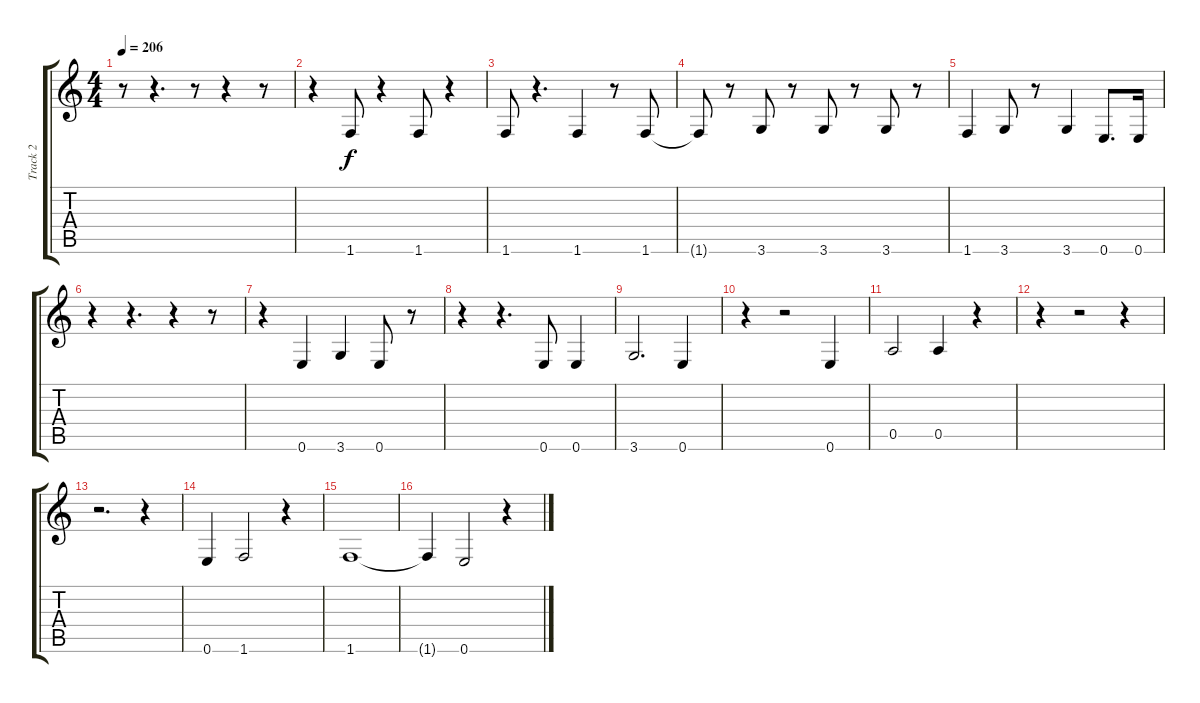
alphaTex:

\track ("Track 2" "Track 2") {instrument electricbassfinger}
\staff {score tabs}
\tuning (E4 B3 G3 D3 A2 E2) {hide}
\ts (4 4)
\tempo 206
\clef g2
\ks c
r.8{dy f} r.4{d} r.8 r.4 r.8 |
r.4 1.6.8 r.4 1.6.8 r.4 |
1.6.8 r.4{d} 1.6.4 r.8 1.6.8 |
1.6{t}.8 r.8 3.6.8 r.8 3.6.8 r.8 3.6.8 r.8 |
1.6.4 3.6.8 r.8 3.6.4 0.6.8{d} 0.6.16 |
r.4 r.4{d} r.4 r.8 |
r.4 0.6.4 3.6.4 0.6.8 r.8 |
r.4 r.4{d} 0.6.8 0.6.4 |
3.6.2{d} 0.6.4 |
r.4 r.2 0.6.4 |
0.5.2 0.5.4 r.4 |
r.4 r.2 r.4 |
r.2{d} r.4 |
0.6.4 1.6.2 r.4 |
1.6.1 |
1.6{t}.4 0.6.2 r.4
